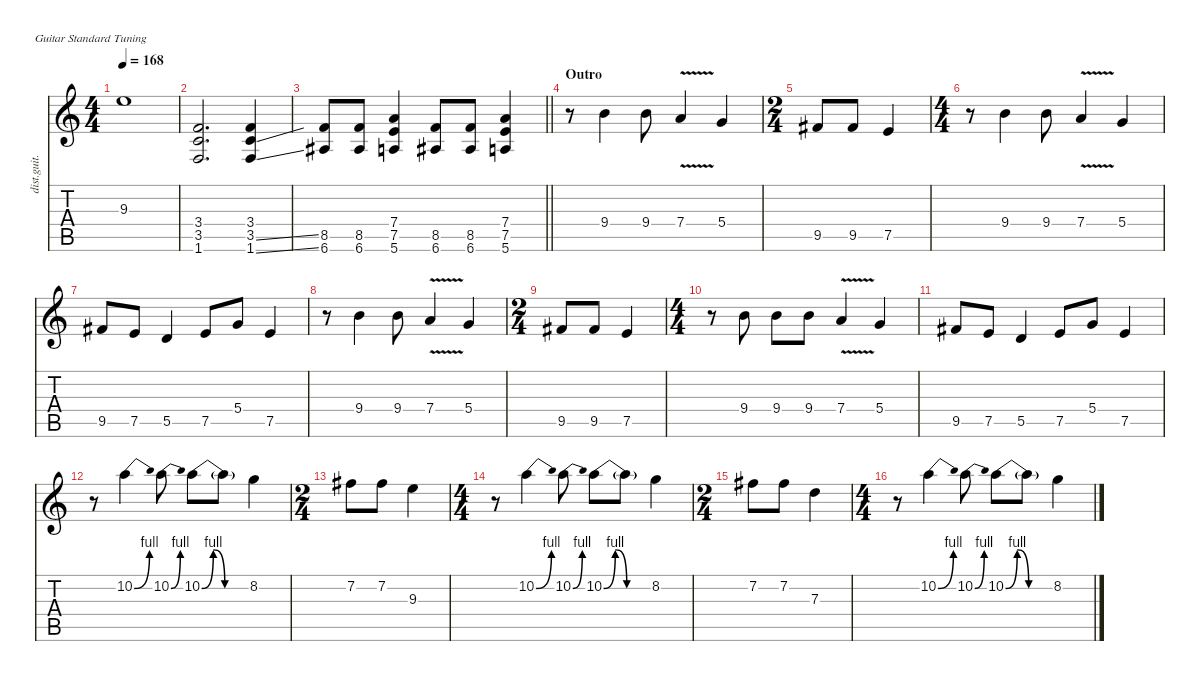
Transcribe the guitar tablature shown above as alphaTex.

\defaultSystemsLayout 4
\hideDynamics
\bracketExtendMode nobrackets
\otherSystemsTrackNameOrientation horizontal
\track ("Guitar VI Distortion" "dist.guit.") {instrument distortionguitar}
\staff {score tabs}
\tuning (E4 B3 G3 D3 A2 E2)
\ts (4 4)
\tempo 168
\clef g2
\ks c
9.3{t}.1{dy f} |
(3.4 3.5 1.6).2{d} (3.4 3.5{ss} 1.6{ss}).4 |
\barLineRight lightlight
(8.5 6.6{acc #}).8 (8.5 6.6{acc #}).8 (7.4 7.5 5.6).4 (8.5 6.6{acc #}).8 (8.5 6.6{acc #}).8 (7.4 7.5 5.6).4 |
\section ("" "Outro")
r.8 9.4.4 9.4.8 7.4{v}.4 5.4.4 |
\ts (2 4)
\beaming (8 2 2)
9.5{acc #}.8 9.5{acc #}.8 7.5.4 |
\ts (4 4)
\beaming (8 2 2 2 2)
r.8 9.4.4 9.4.8 7.4{v}.4 5.4.4 |
9.5{acc #}.8 7.5.8 5.5.4 7.5.8 5.4.8 7.5.4 |
r.8 9.4.4 9.4.8 7.4{v}.4 5.4.4 |
\ts (2 4)
\beaming (8 2 2)
9.5{acc #}.8 9.5{acc #}.8 7.5.4 |
\ts (4 4)
\beaming (8 2 2 2 2)
r.8 9.4.8 9.4.8 9.4.8 7.4{v}.4 5.4.4 |
9.5{acc #}.8 7.5.8 5.5.4 7.5.8 5.4.8 7.5.4 |
r.8 10.2{be (bend 0 0 30 4)}.4 10.2{be (bend 0 0 30 4)}.8 10.2{be (bendrelease 0 0 30 4 30 4 60 0)}.8 10.2{be (hold 0 0 60 0) t}.8 8.2.4 |
\ts (2 4)
\beaming (8 2 2)
7.2{acc #}.8 7.2{acc #}.8 9.3.4 |
\ts (4 4)
\beaming (8 2 2 2 2)
r.8 10.2{be (bend 0 0 30 4)}.4 10.2{be (bend 0 0 30 4)}.8 10.2{be (bendrelease 0 0 30 4 30 4 60 0)}.8 10.2{be (hold 0 0 60 0) t}.8 8.2.4 |
\ts (2 4)
\beaming (8 2 2)
7.2{acc #}.8 7.2{acc #}.8 7.3.4 |
\ts (4 4)
\beaming (8 2 2 2 2)
r.8 10.2{be (bend 0 0 30 4)}.4 10.2{be (bend 0 0 30 4)}.8 10.2{be (bendrelease 0 0 30 4 30 4 60 0)}.8 10.2{be (hold 0 0 60 0) t}.8 8.2.4
